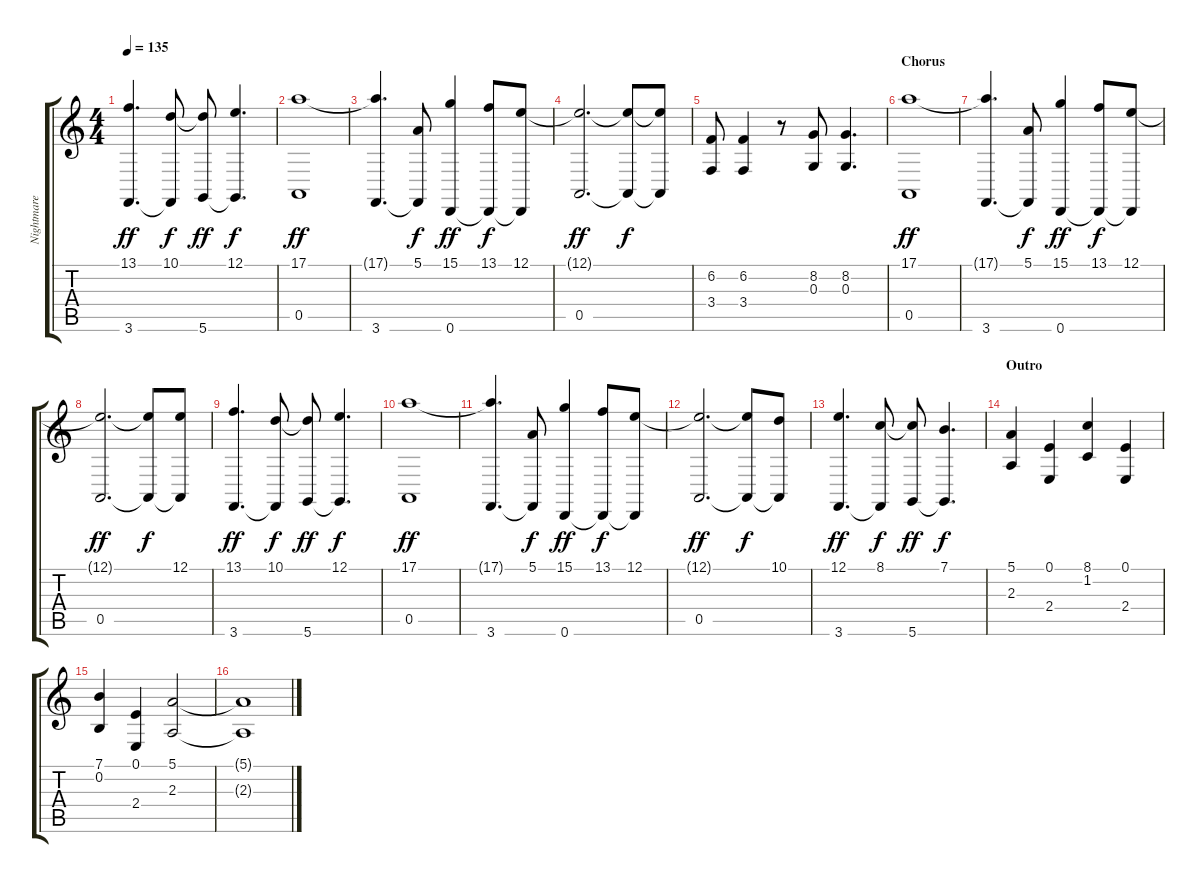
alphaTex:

\track ("Nightmare Industrie Synthétiseur 1" "Nightmare ") {instrument stringensemble2}
\staff {score tabs}
\tuning (E4 B3 G3 D3 A2 D2) {hide}
\ts (4 4)
\tempo 135
\clef g2
\ks c
(13.1 3.6).4{d dy ff} (10.1 3.6{t}).8{dy f} (10.1{t} 5.6).8{dy ff} (12.1 5.6{t}).4{d dy f} |
(17.1 0.5).1{dy ff} |
(17.1{t} 3.6).4{d} (5.1 3.6{t}).8{dy f} (15.1 0.6).4{dy ff} (13.1 0.6{t}).8{dy f} (12.1 0.6{t}).8 |
(12.1{t} 0.5).2{d dy ff} (12.1{t} 0.5{t}).8{dy f} (12.1{t} 0.5{t}).8 |
(6.2 3.4).8 (6.2 3.4).4 r.8 (8.2 0.3).8 (8.2 0.3).4{d} |
\section ("" "Chorus")
(17.1 0.5).1{dy ff} |
(17.1{t} 3.6).4{d} (5.1 3.6{t}).8{dy f} (15.1 0.6).4{dy ff} (13.1 0.6{t}).8{dy f} (12.1 0.6{t}).8 |
(12.1{t} 0.5).2{d dy ff} (12.1{t} 0.5{t}).8{dy f} (12.1 0.5{t}).8 |
(13.1 3.6).4{d dy ff} (10.1 3.6{t}).8{dy f} (10.1{t} 5.6).8{dy ff} (12.1 5.6{t}).4{d dy f} |
(17.1 0.5).1{dy ff} |
(17.1{t} 3.6).4{d} (5.1 3.6{t}).8{dy f} (15.1 0.6).4{dy ff} (13.1 0.6{t}).8{dy f} (12.1 0.6{t}).8 |
(12.1{t} 0.5).2{d dy ff} (12.1{t} 0.5{t}).8{dy f} (10.1 0.5{t}).8 |
(12.1 3.6).4{d dy ff} (8.1 3.6{t}).8{dy f} (8.1{t} 5.6).8{dy ff} (7.1 5.6{t}).4{d dy f} |
\section ("" "Outro")
(5.1 2.3).4 (0.1 2.4).4 (8.1 1.2).4 (0.1 2.4).4 |
(7.1 0.2).4 (0.1 2.4).4 (5.1 2.3).2 |
(5.1{t} 2.3{t}).1
